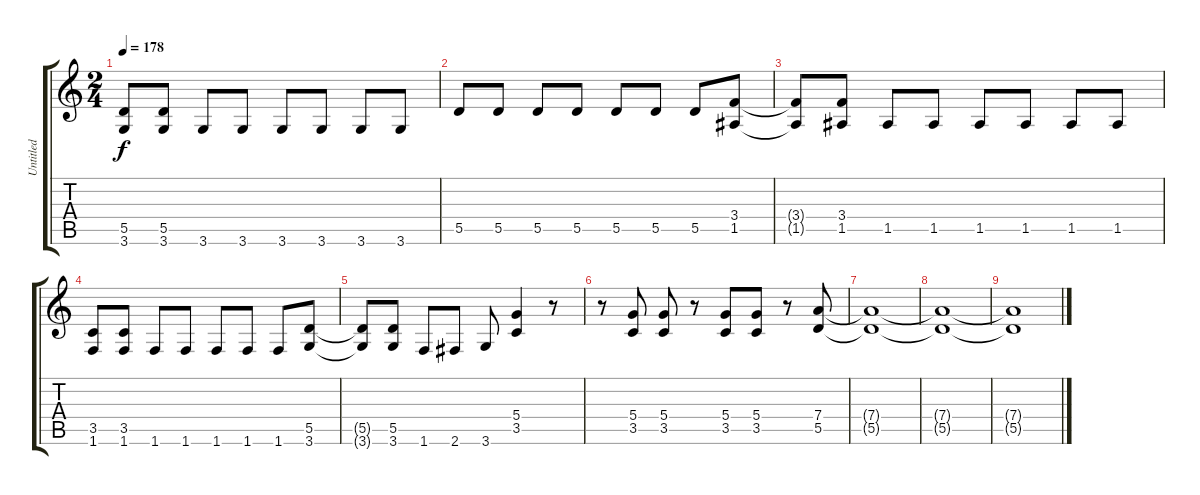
\track ("Untitled" "Untitled") {instrument overdrivenguitar}
\staff {score tabs}
\tuning (E4 B3 G3 D3 A2 E2) {hide}
\ts (2 4)
\tempo 178
\clef g2
\ks c
(5.5{t} 3.6{t}).8{dy f} (5.5 3.6).8 3.6.8 3.6.8 3.6.8 3.6.8 3.6.8 3.6.8 |
5.5.8 5.5.8 5.5.8 5.5.8 5.5.8 5.5.8 5.5.8 (3.4 1.5).8 |
(3.4{t} 1.5{t}).8 (3.4 1.5).8 1.5.8 1.5.8 1.5.8 1.5.8 1.5.8 1.5.8 |
(3.5 1.6).8 (3.5 1.6).8 1.6.8 1.6.8 1.6.8 1.6.8 1.6.8 (5.5 3.6).8 |
(5.5{t} 3.6{t}).8 (5.5 3.6).8 1.6.8 2.6.8 3.6.8 (5.4 3.5).4 r.8 |
r.8 (5.4 3.5).8 (5.4 3.5).8 r.8 (5.4 3.5).8 (5.4 3.5).8 r.8 (7.4 5.5).8 |
(7.4{t} 5.5{t}).1 |
(7.4{t} 5.5{t}).1 |
(7.4{t} 5.5{t}).1
